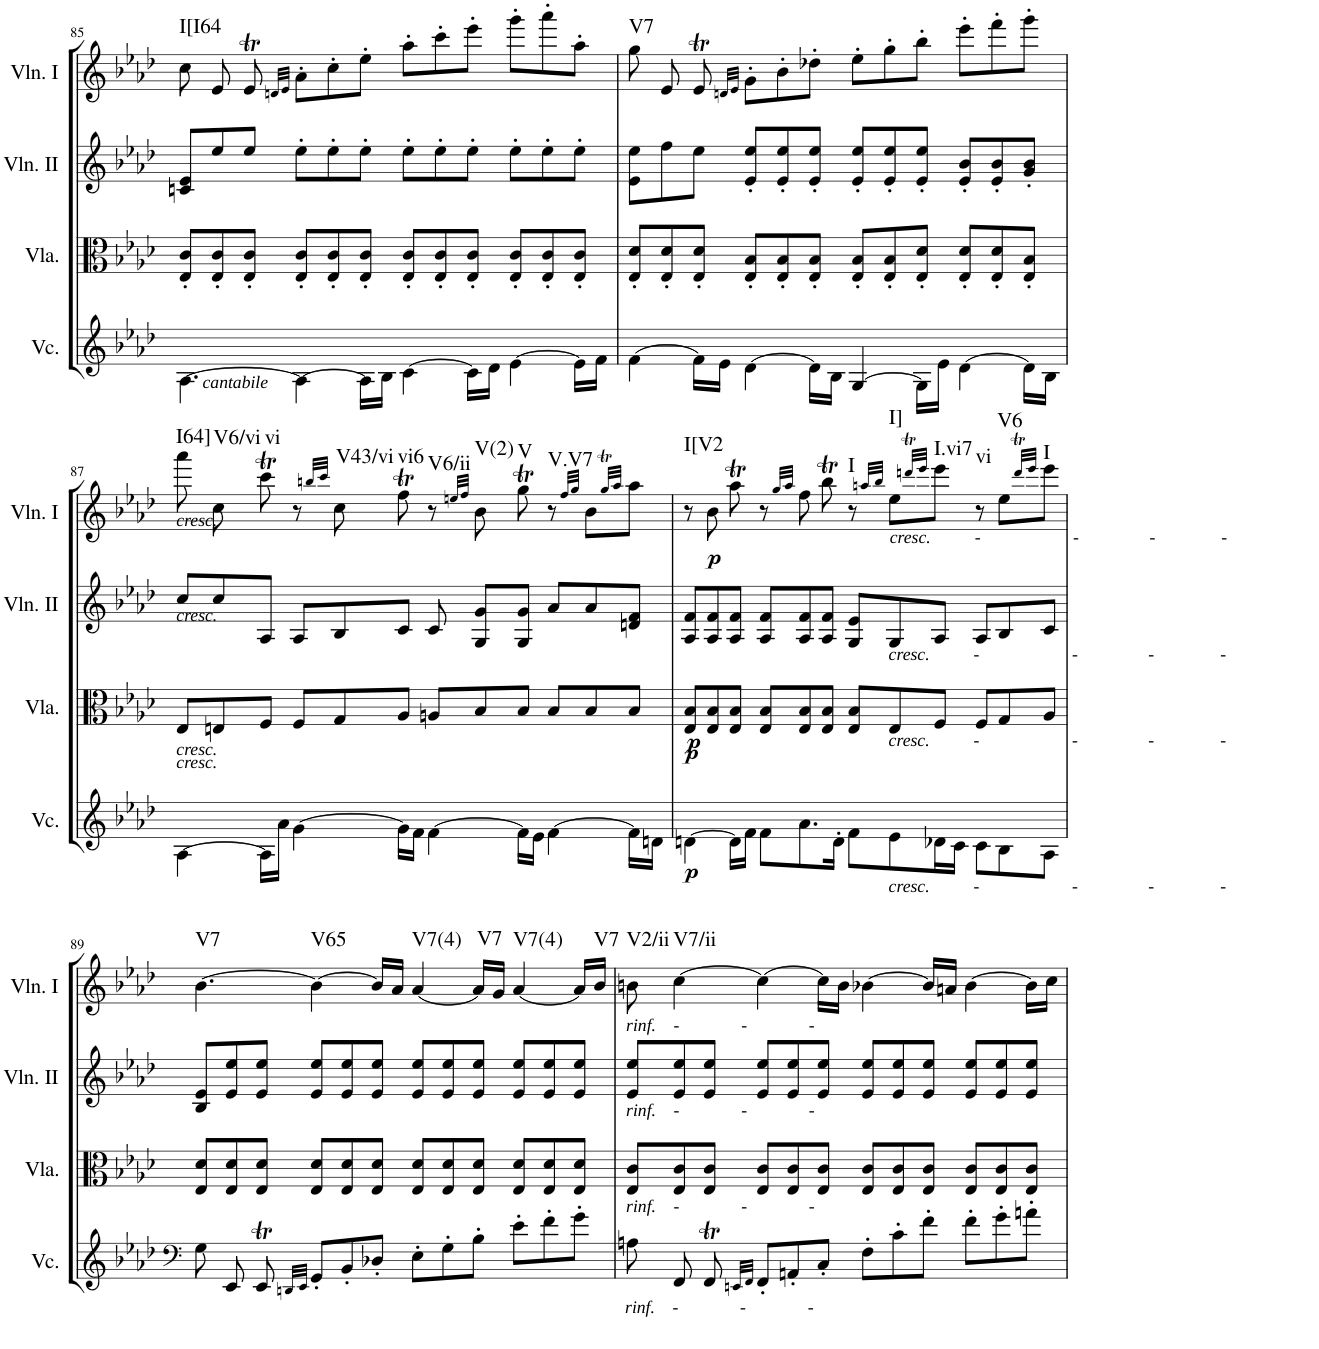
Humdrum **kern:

**kern	**dynam	**kern	**dynam	**kern	**kern	**dynam	**harte
*part4	*part4	*part3	*part3	*part2	*part1	*part1	*part1
*staff4	*staff4	*staff3	*staff3	*staff2	*staff1	*staff1	*
*I"Violoncello	*	*I"Viola	*	*I"Violin II	*I"Violin I	*	*
*I'Vc.	*	*I'Vla.	*	*I'Vln. II	*I'Vln. I	*	*
!!LO:PB:g=z
*clefG2	*	*clefC3	*	*clefG2	*clefG2	*	*
*k[f#c#g#d#]	*	*k[f#c#g#d#]	*	*k[f#c#g#d#]	*k[f#c#g#d#]	*	*
*E:	*	*E:	*	*E:	*E:	*	*
*M12/8	*	*M12/8	*	*M12/8	*M12/8	*	*
=85	=85	=85	=85	=85	=85	=85	=85
!LO:TX:b:i:t=cantabile	!	!	!	!	!	!	!LO:H:kt=I[I64
[4.A-\	.	8E-/' 8c/'L	.	8cn/ 8e-/L	8cc\	.	N
.	.	8E-/' 8c/'	.	8ee-/	8e-/	.	.
.	.	8E-/' 8c/'J	.	8ee-/J	8e-T/	.	.
.	.	.	.	.	32qdn/LLL	.	.
.	.	.	.	.	32qe-/JJJ	.	.
4A-\_	.	8E-/' 8c/'L	.	8ee-'\L	8a-'\L	.	.
.	.	8E-/' 8c/'	.	8ee-'\	8cc'\	.	.
16A-\LL]	.	8E-/' 8c/'J	.	8ee-'\J	8ee-'\J	.	.
16B-\JJ	.	.	.	.	.	.	.
[4c\	.	8E-/' 8c/'L	.	8ee-'\L	8aa-'\L	.	.
.	.	8E-/' 8c/'	.	8ee-'\	8ccc'\	.	.
16c\LL]	.	8E-/' 8c/'J	.	8ee-'\J	8eee-'\J	.	.
16d-\JJ	.	.	.	.	.	.	.
[4e-\	.	8E-/' 8c/'L	.	8ee-'\L	8ggg'\L	.	.
.	.	8E-/' 8c/'	.	8ee-'\	8aaa-'\	.	.
16e-\LL]	.	8E-/' 8c/'J	.	8ee-'\J	8aa-'\J	.	.
16f\JJ	.	.	.	.	.	.	.
=86	=86	=86	=86	=86	=86	=86	=86
!	!	!	!	!	!	!	!LO:H:kt=V7
[4f\	.	8E-/' 8d-/'L	.	8e-\ 8ee-\L	8gg\	.	N
.	.	8E-/' 8d-/'	.	8ff\	8e-/	.	.
16f\LL]	.	8E-/' 8d-/'J	.	8ee-\J	8e-T/	.	.
16e-\JJ	.	.	.	.	.	.	.
.	.	.	.	.	32qdn/LLL	.	.
.	.	.	.	.	32qe-/JJJ	.	.
[4d-\	.	8E-/' 8B-/'L	.	8e-/' 8ee-/'L	8g'\L	.	.
.	.	8E-/' 8B-/'	.	8e-/' 8ee-/'	8b-'\	.	.
16d-\LL]	.	8E-/' 8B-/'J	.	8e-/' 8ee-/'J	8dd-X'\J	.	.
16B-\JJ	.	.	.	.	.	.	.
[4G/	.	8E-/' 8B-/'L	.	8e-/' 8ee-/'L	8ee-'\L	.	.
.	.	8E-/' 8B-/'	.	8e-/' 8ee-/'	8gg'\	.	.
16G\LL]	.	8E-/' 8d-/'J	.	8e-/' 8ee-/'J	8bb-'\J	.	.
16e-\JJ	.	.	.	.	.	.	.
[4d-\	.	8E-/' 8d-/'L	.	8e-/' 8b-/'L	8eee-'\L	.	.
.	.	8E-/' 8d-/'	.	8e-/' 8b-/'	8fff'\	.	.
16d-\LL]	.	8E-/' 8B-/'J	.	8g/' 8b-/'J	8ggg'\J	.	.
16B-\JJ	.	.	.	.	.	.	.
!!LO:LB:g=z
=87	=87	=87	=87	=87	=87	=87	=87
!	!	!	!	!	!LO:TX:a:i:t=cresc.	!	!
!	!	!	!	!LO:TX:a:i:t=cresc.	!	!	!
!	!	!LO:TX:b:i:t=cresc.	!	!	!	!	!
!LO:TX:a:i:t=cresc.	!	!	!	!	!	!	!LO:H:kt=I64]
[4A-\	.	8E-/L	.	8cc/L	8aaa-\	.	N
!	!	!	!	!	!	!	!LO:H:kt=V6/vi
.	.	8En/	.	8cc/	8cc\	.	N
!	!	!	!	!	!	!	!LO:H:kt=vi
16A-\LL]	.	8F/J	.	8A-/J	8cccT\	.	N
16a-\JJ	.	.	.	.	.	.	.
[4g\	.	8F/L	.	8A-/L	8r	.	.
.	.	.	.	.	32qbbn/LLL	.	.
.	.	.	.	.	32qccc/JJJ	.	.
!	!	!	!	!	!	!	!LO:H:kt=V43/vi
.	.	8G/	.	8B-/	8cc\	.	N
!	!	!	!	!	!	!	!LO:H:kt=vi6
16g\LL]	.	8A-/J	.	8c/J	8ffT\	.	N
16f\JJ	.	.	.	.	.	.	.
!	!	!	!	!	!	!	!LO:H:kt=V6/ii
[4f\	.	8An/L	.	8c/	8r	.	N
.	.	.	.	.	32qeen/LLL	.	.
.	.	.	.	.	32qff/JJJ	.	.
!	!	!	!	!	!	!	!LO:H:kt=V(2)
.	.	8B-/	.	8G/ 8g/L	8b-\	.	N
!	!	!	!	!	!	!	!LO:H:kt=V
16f\LL]	.	8B-/J	.	8G/ 8g/J	8ggT\	.	N
16e-\JJ	.	.	.	.	.	.	.
!	!	!	!	!	!	!	!LO:H:kt=V.V7
[4f\	.	8B-/L	.	8a-/L	8r	.	N
.	.	.	.	.	32qff/LLL	.	.
.	.	.	.	.	32qgg/JJJ	.	.
.	.	8B-/	.	8a-/	8b-\L	.	.
.	.	.	.	.	32qgg>/LLL	.	.
.	.	.	.	.	32qaa-/JJJ	.	.
16f\LL]	.	8B-/J	.	8dn/ 8f/J	8aa-\J	.	.
16dn\JJ	.	.	.	.	.	.	.
=88	=88	=88	=88	=88	=88	=88	=88
!	!LO:DY:b	!	!LO:DY:b	!	!	!	!
!	!	!	!LO:DY:n=1:b	!	!	!	!LO:H:kt=I[V2
[4dn\	p	8E-/ 8B-/L	p p	8A-/ 8f/L	8r	.	N
!	!	!	!	!	!	!LO:DY:b	!
.	.	8E-/ 8B-/	.	8A-/ 8f/	8b-\	p	.
16d\LL]	.	8E-/ 8B-/J	.	8A-/ 8f/J	8aa-T\	.	.
16f\JJ	.	.	.	.	.	.	.
8f\L	.	8E-/ 8B-/L	.	8A-/ 8f/L	8r	.	.
.	.	.	.	.	32qgg/LLL	.	.
.	.	.	.	.	32qaa-/JJJ	.	.
8.a-\	.	8E-/ 8B-/	.	8A-/ 8f/	8ff\	.	.
.	.	8E-/ 8B-/J	.	8A-/ 8f/J	8bb-T\	.	.
16d'\Jk	.	.	.	.	.	.	.
!	!	!	!	!	!	!	!LO:H:kt=I
8f\L	.	8E-/ 8B-/L	.	8G/ 8e-/L	8r	.	N
.	.	.	.	.	32qaan/LLL	.	.
.	.	.	.	.	32qbb-/JJJ	.	.
!	!	!	!	!	!LO:TX:b:i:t=cresc.          -                     -                -               -	!	!
!	!	!LO:TX:a:i:t=cresc.          -                     -                -               -	!	!	!	!	!
!	!	!LO:TX:b:i:t=cresc.          -                     -                -               -	!	!	!	!	!
!LO:TX:b:i:t=cresc.          -                     -                -               -	!	!	!	!	!	!	!LO:H:kt=I]
8e-\	.	8E-/	.	8G/	8ee-\L	.	N
.	.	.	.	.	32qdddn>/LLL	.	.
.	.	.	.	.	32qeee-/JJJ	.	.
!	!	!	!	!	!	!	!LO:H:kt=I.vi7
16d-X\L	.	8F/J	.	8A-/J	8eee-\J	.	N
16c\JJ	.	.	.	.	.	.	.
!	!	!	!	!	!	!	!LO:H:kt=vi
8c\L	.	8F/L	.	8A-/L	8r	.	N
!	!	!	!	!	!	!	!LO:H:kt=V6
8B-\	.	8G/	.	8B-/	8ee-\L	.	N
.	.	.	.	.	32qddd>/LLL	.	.
.	.	.	.	.	32qeee-/JJJ	.	.
!	!	!	!	!	!	!	!LO:H:kt=I
8A-\J	.	8A-/J	.	8c/J	8eee-\J	.	N
!!LO:LB:g=z
=89	=89	=89	=89	=89	=89	=89	=89
*clefF4	*	*	*	*	*	*	*
!	!	!	!	!	!	!	!LO:H:kt=V7
8G\	.	8E-/ 8d-/L	.	8B-/ 8e-/L	[4.b-\	.	N
8EE-/	.	8E-/ 8d-/	.	8e-/ 8ee-/	.	.	.
8EE-T/	.	8E-/ 8d-/J	.	8e-/ 8ee-/J	.	.	.
32qDDn/LLL	.	.	.	.	.	.	.
32qEE-/JJJ	.	.	.	.	.	.	.
!	!	!	!	!	!	!	!LO:H:kt=V65
8GG'/L	.	8E-/ 8d-/L	.	8e-/ 8ee-/L	4b-\_	.	N
8BB-'/	.	8E-/ 8d-/	.	8e-/ 8ee-/	.	.	.
8D-X'/J	.	8E-/ 8d-/J	.	8e-/ 8ee-/J	16b-/LL]	.	.
.	.	.	.	.	16a-/JJ	.	.
!	!	!	!	!	!	!	!LO:H:kt=V7(4)
8E-'\L	.	8E-/ 8d-/L	.	8e-/ 8ee-/L	[4a-/	.	N
8G'\	.	8E-/ 8d-/	.	8e-/ 8ee-/	.	.	.
8B-'\J	.	8E-/ 8d-/J	.	8e-/ 8ee-/J	16a-/LL]	.	.
!	!	!	!	!	!	!	!LO:H:kt=V7
.	.	.	.	.	16g/JJ	.	N
!	!	!	!	!	!	!	!LO:H:kt=V7(4)
8e-'\L	.	8E-/ 8d-/L	.	8e-/ 8ee-/L	[4a-/	.	N
8f'\	.	8E-/ 8d-/	.	8e-/ 8ee-/	.	.	.
8g'\J	.	8E-/ 8d-/J	.	8e-/ 8ee-/J	16a-/LL]	.	.
!	!	!	!	!	!	!	!LO:H:kt=V7
.	.	.	.	.	16b-/JJ	.	N
=90	=90	=90	=90	=90	=90	=90	=90
!	!	!	!	!	!LO:TX:b:i:t=rinf.    -              -              -	!	!
!	!	!	!	!LO:TX:b:i:t=rinf.    -              -              -	!	!	!
!	!	!LO:TX:b:i:t=rinf.    -              -              -	!	!	!	!	!
!LO:TX:b:i:t=rinf.    -              -              -	!	!	!	!	!	!	!LO:H:kt=V2/ii
8An\	.	8E-/ 8c/L	.	8e-/ 8ee-/L	8bn\	.	N
!	!	!	!	!	!	!	!LO:H:kt=V7/ii
8FF/	.	8E-/ 8c/	.	8e-/ 8ee-/	[4cc\	.	N
8FFT/	.	8E-/ 8c/J	.	8e-/ 8ee-/J	.	.	.
32qEEn/LLL	.	.	.	.	.	.	.
32qFF/JJJ	.	.	.	.	.	.	.
8FF'/L	.	8E-/ 8c/L	.	8e-/ 8ee-/L	4cc\_	.	.
8AAn'/	.	8E-/ 8c/	.	8e-/ 8ee-/	.	.	.
8C'/J	.	8E-/ 8c/J	.	8e-/ 8ee-/J	16cc\LL]	.	.
.	.	.	.	.	16b\JJ	.	.
8F'\L	.	8E-/ 8c/L	.	8e-/ 8ee-/L	[4b-X\	.	.
8c'\	.	8E-/ 8c/	.	8e-/ 8ee-/	.	.	.
8f'\J	.	8E-/ 8c/J	.	8e-/ 8ee-/J	16b-/LL]	.	.
.	.	.	.	.	16an/JJ	.	.
8f'\L	.	8E-/ 8c/L	.	8e-/ 8ee-/L	[4b-\	.	.
8g'\	.	8E-/ 8c/	.	8e-/ 8ee-/	.	.	.
8an'\J	.	8E-/ 8c/J	.	8e-/ 8ee-/J	16b-\LL]	.	.
.	.	.	.	.	16cc\JJ	.	.
=	=	=	=	=	=	=	=
*-	*-	*-	*-	*-	*-	*-	*-
